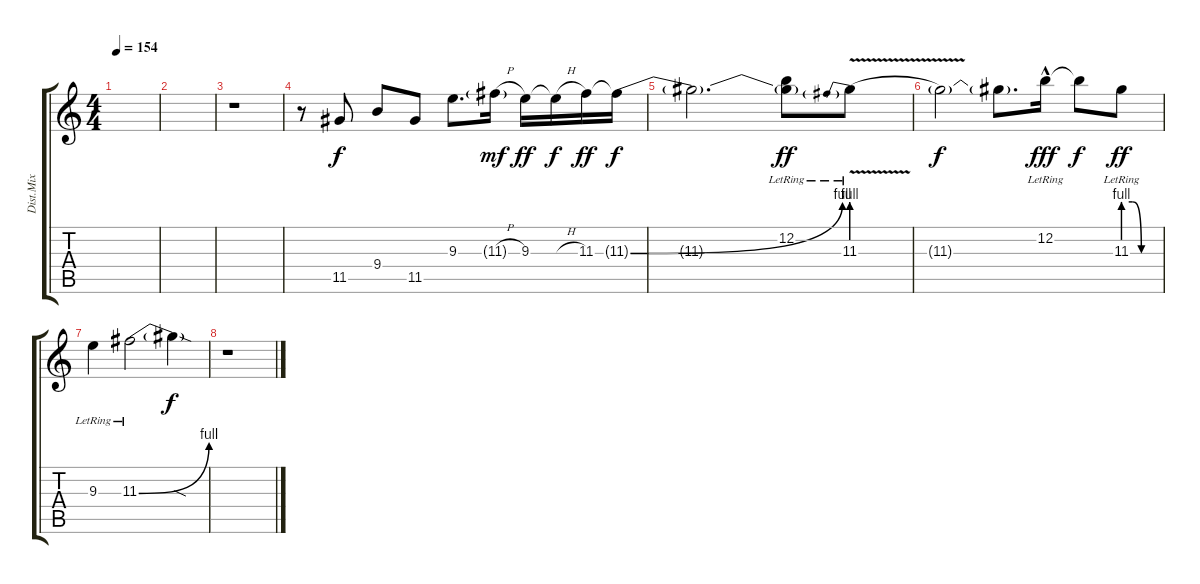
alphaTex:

\track ("Dist.Mix" "Dist.Mix") {instrument distortionguitar}
\staff {score tabs}
\tuning (E4 B3 G3 D3 A2 E2) {hide}
\ts (4 4)
\tempo 154
\clef g2
\ks c
|
|
r.1 |
r.8{volume 4 instrument overdrivenguitar} 11.5.8 9.4.8 11.5.8 9.3.8{d} 11.3{h g}.16{dy mf} 9.3.16{dy ff} 9.3{h t}.16{dy f} 11.3.16{dy ff} 11.3{be (bend 0 0 60 4) t}.16{dy f} |
11.3{t}.2{d} (12.2{lr} 11.3{t}).8{dy ff} 11.3{be (prebend 0 4 60 4) v lr}.8 |
11.3{t}.2{dy f} 11.3{t}.8{d} 12.2{hac lr}.16{dy fff volume 8 instrument distortionguitar} 12.2{t}.8{dy f} 11.3{be (custom 0 4 15 4 30 0 60 0) lr}.8{dy ff} |
9.3{lr}.4 11.3{be (bend 0 0 60 4) lr}.2 11.3{sod t}.4{dy f} |
r.1
